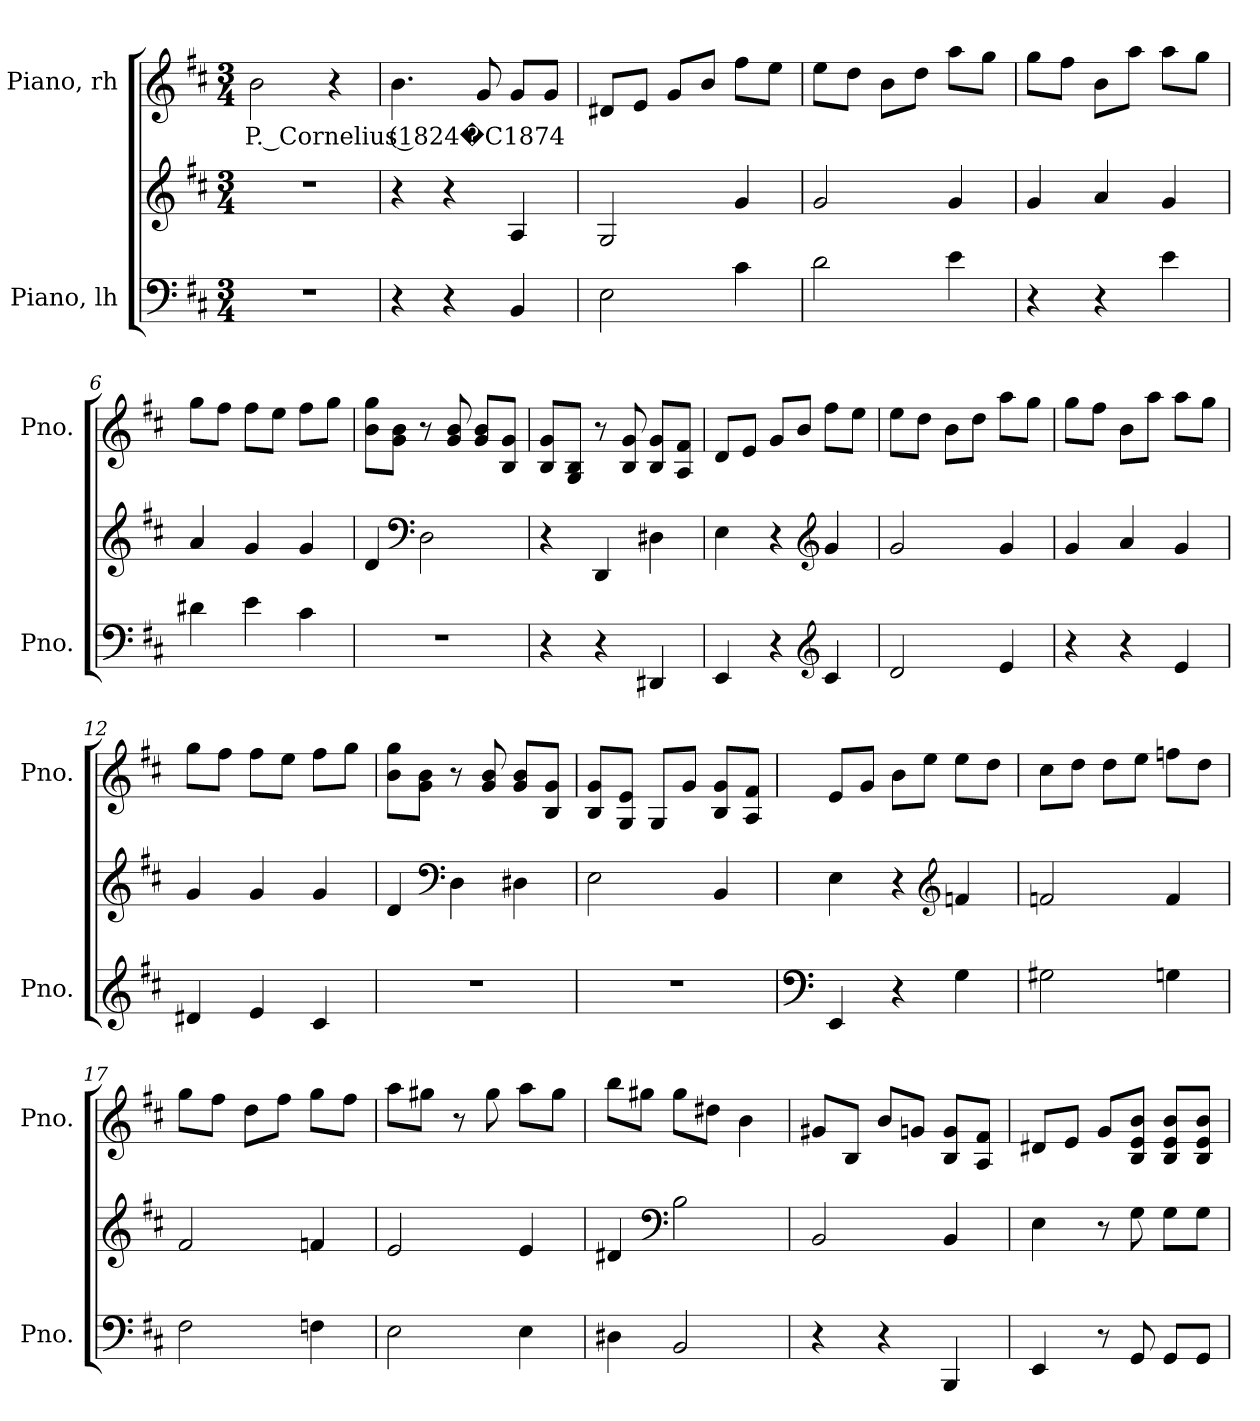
**kern	**kern	**kern	**text
*part2	*part2	*part1	*part1
*staff3	*staff2	*staff1	*staff1
*I"Piano, lh	*	*I"Piano, rh	*
*I'Pno.	*	*I'Pno.	*
*clefF4	*clefG2	*clefG2	*
*k[f#c#]	*k[f#c#]	*k[f#c#]	*
*M3/4	*M3/4	*M3/4	*
*MM90	*MM90	*MM90	*
=1	=1	=1	=1
!	!	!	!LO:LY:b
2.r	2.r	2b\	P. Cornelius (1824�C1874
.	.	4r	.
=2	=2	=2	=2
4r	4r	4.b\	.
4r	4r	.	.
.	.	8g/	.
4BB/	4A/	8g/L	.
.	.	8g/J	.
=3	=3	=3	=3
2E\	2G/	8d#X/L	.
.	.	8e/J	.
.	.	8g/L	.
.	.	8b/J	.
4c#\	4g/	8ff#\L	.
.	.	8ee\J	.
=4	=4	=4	=4
2d\	2g/	8ee\L	.
.	.	8dd\J	.
.	.	8b\L	.
.	.	8dd\J	.
4e\	4g/	8aa\L	.
.	.	8gg\J	.
!!LO:LB:g=z
=5	=5	=5	=5
4r	4g/	8gg\L	.
.	.	8ff#\J	.
4r	4a/	8b\L	.
.	.	8aa\J	.
4e\	4g/	8aa\L	.
.	.	8gg\J	.
=6	=6	=6	=6
4d#X\	4a/	8gg\L	.
.	.	8ff#\J	.
4e\	4g/	8ff#\L	.
.	.	8ee\J	.
4c#\	4g/	8ff#\L	.
.	.	8gg\J	.
=7	=7	=7	=7
2.r	4d/	8b\ 8gg\L	.
.	.	8g\ 8b\J	.
*	*clefF4	*	*
.	2D\	8r	.
.	.	8g/ 8b/	.
.	.	8g/ 8b/L	.
.	.	8B/ 8g/J	.
=8	=8	=8	=8
4r	4r	8B/ 8g/L	.
.	.	8G/ 8B/J	.
4r	4DD/	8r	.
.	.	8B/ 8g/	.
4DD#X/	4D#X\	8B/ 8g/L	.
.	.	8A/ 8f#/J	.
=9	=9	=9	=9
4EE/	4E\	8d/L	.
.	.	8e/J	.
4r	4r	8g/L	.
.	.	8b/J	.
*clefG2	*clefG2	*	*
4c#/	4g/	8ff#\L	.
.	.	8ee\J	.
!!LO:LB:g=z
=10	=10	=10	=10
2d/	2g/	8ee\L	.
.	.	8dd\J	.
.	.	8b\L	.
.	.	8dd\J	.
4e/	4g/	8aa\L	.
.	.	8gg\J	.
=11	=11	=11	=11
4r	4g/	8gg\L	.
.	.	8ff#\J	.
4r	4a/	8b\L	.
.	.	8aa\J	.
4e/	4g/	8aa\L	.
.	.	8gg\J	.
=12	=12	=12	=12
4d#X/	4g/	8gg\L	.
.	.	8ff#\J	.
4e/	4g/	8ff#\L	.
.	.	8ee\J	.
4c#/	4g/	8ff#\L	.
.	.	8gg\J	.
=13	=13	=13	=13
2.r	4d/	8b\ 8gg\L	.
.	.	8g\ 8b\J	.
*	*clefF4	*	*
.	4D\	8r	.
.	.	8g/ 8b/	.
.	4D#X\	8g/ 8b/L	.
.	.	8B/ 8g/J	.
=14	=14	=14	=14
2.r	2E\	8B/ 8g/L	.
.	.	8G/ 8e/J	.
.	.	8G/L	.
.	.	8g/J	.
.	4BB/	8B/ 8g/L	.
.	.	8A/ 8f#/J	.
!!LO:LB:g=z
=15	=15	=15	=15
*clefF4	*	*	*
4EE/	4E\	8e/L	.
.	.	8g/J	.
4r	4r	8b\L	.
.	.	8ee\J	.
*	*clefG2	*	*
4G\	4fn/	8ee\L	.
.	.	8dd\J	.
=16	=16	=16	=16
2G#X\	2fn/	8cc#\L	.
.	.	8dd\J	.
.	.	8dd\L	.
.	.	8ee\J	.
4Gn\	4f/	8ffn\L	.
.	.	8dd\J	.
=17	=17	=17	=17
2F#\	2f#/	8gg\L	.
.	.	8ff#\J	.
.	.	8dd\L	.
.	.	8ff#\J	.
4Fn\	4fn/	8gg\L	.
.	.	8ff#\J	.
=18	=18	=18	=18
2E\	2e/	8aa\L	.
.	.	8gg#X\J	.
.	.	8r	.
.	.	8gg#\	.
4E\	4e/	8aa\L	.
.	.	8gg#\J	.
=19	=19	=19	=19
4D#X\	4d#X/	8bb\L	.
.	.	8gg#X\J	.
*	*clefF4	*	*
2BB/	2B\	8gg#\L	.
.	.	8dd#X\J	.
.	.	4b\	.
!!LO:PB:g=z
=20	=20	=20	=20
4r	2BB/	8g#X/L	.
.	.	8B/J	.
4r	.	8b/L	.
.	.	8gn/J	.
4BBB/	4BB/	8B/ 8g/L	.
.	.	8A/ 8f#/J	.
=21	=21	=21	=21
4EE/	4E\	8d#X/L	.
.	.	8e/J	.
8r	8r	8g/L	.
8GG/	8G\	8B/ 8e/ 8b/J	.
8GG/L	8G\L	8B/ 8e/ 8b/L	.
8GG/J	8G\J	8B/ 8e/ 8b/J	.
=	=	=	=
*-	*-	*-	*-
